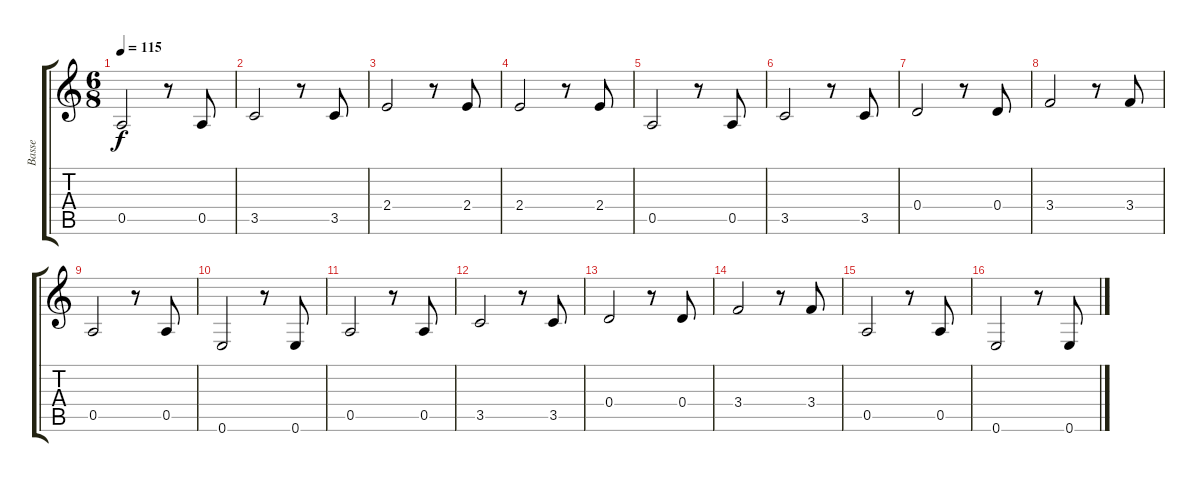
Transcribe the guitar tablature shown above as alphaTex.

\track ("Basse" "Basse") {instrument acousticbass}
\staff {score tabs}
\tuning (E4 B3 G3 D3 A2 E2) {hide}
\ts (6 8)
\tempo 115
\clef g2
\ks c
0.5.2{dy f} r.8 0.5.8 |
3.5.2 r.8 3.5.8 |
2.4.2 r.8 2.4.8 |
2.4.2 r.8 2.4.8 |
0.5.2 r.8 0.5.8 |
3.5.2 r.8 3.5.8 |
0.4.2 r.8 0.4.8 |
3.4.2 r.8 3.4.8 |
0.5.2 r.8 0.5.8 |
0.6.2 r.8 0.6.8 |
0.5.2 r.8 0.5.8 |
3.5.2 r.8 3.5.8 |
0.4.2 r.8 0.4.8 |
3.4.2 r.8 3.4.8 |
0.5.2 r.8 0.5.8 |
0.6.2 r.8 0.6.8
